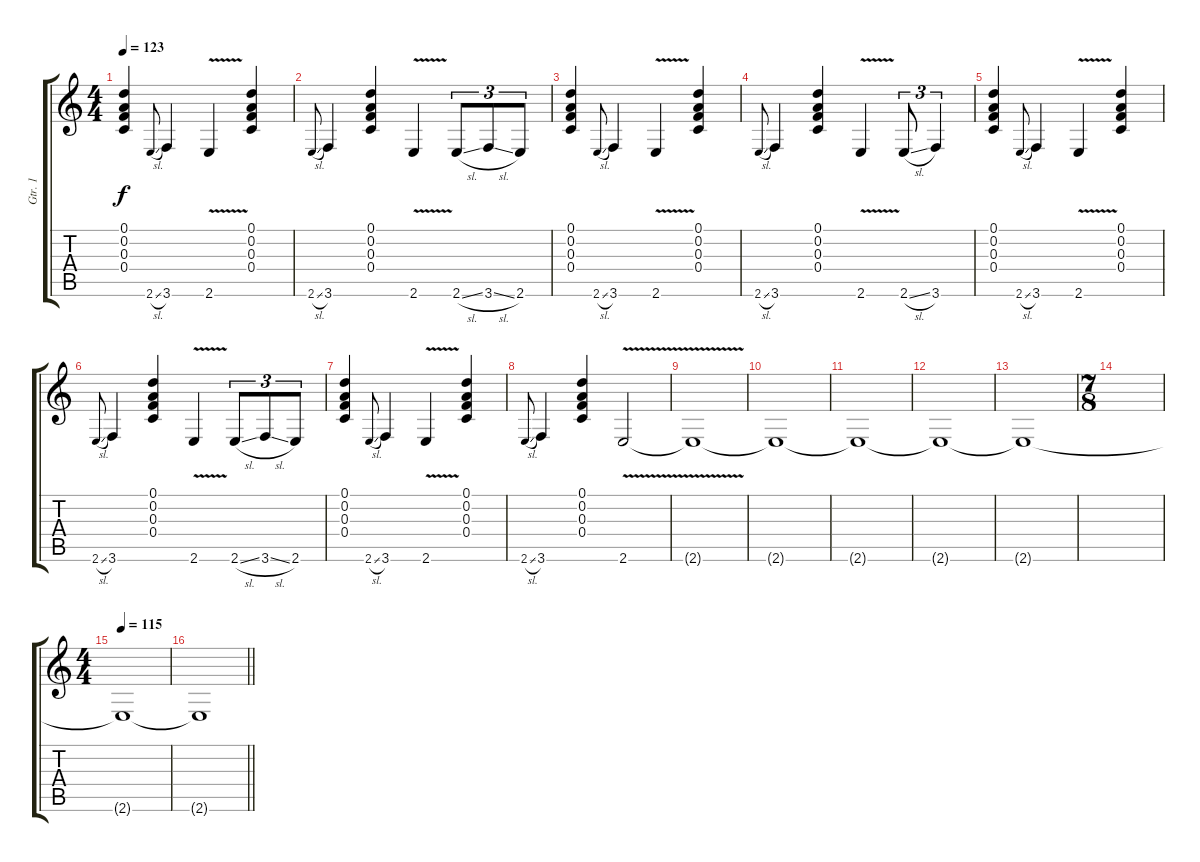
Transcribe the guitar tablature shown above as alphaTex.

\track ("Gtr. 1" "Gtr. 1") {instrument distortionguitar}
\staff {score tabs}
\tuning (D4 A3 F3 C3 G2 D2) {hide}
\ts (4 4)
\tempo 123
\clef g2
\ks c
(0.1 0.2 0.3 0.4).4{dy f} 2.6{sl}.8{gr onbeat} 3.6.4 2.6{v}.4 (0.1 0.2 0.3 0.4).4 |
2.6{sl}.8{gr onbeat} 3.6.4 (0.1 0.2 0.3 0.4).4 2.6{v}.4 2.6{sl}.8{tu (3 2)} 3.6{sl}.8{tu (3 2)} 2.6.8{tu (3 2)} |
(0.1 0.2 0.3 0.4).4 2.6{sl}.8{gr onbeat} 3.6.4 2.6{v}.4 (0.1 0.2 0.3 0.4).4 |
2.6{sl}.8{gr onbeat} 3.6.4 (0.1 0.2 0.3 0.4).4 2.6{v}.4 2.6{sl}.8{tu (3 2)} 3.6.4{tu (3 2)} |
(0.1 0.2 0.3 0.4).4 2.6{sl}.8{gr onbeat} 3.6.4 2.6{v}.4 (0.1 0.2 0.3 0.4).4 |
2.6{sl}.8{gr onbeat} 3.6.4 (0.1 0.2 0.3 0.4).4 2.6{v}.4 2.6{sl}.8{tu (3 2)} 3.6{sl}.8{tu (3 2)} 2.6.8{tu (3 2)} |
(0.1 0.2 0.3 0.4).4 2.6{sl}.8{gr onbeat} 3.6.4 2.6{v}.4 (0.1 0.2 0.3 0.4).4 |
2.6{sl}.8{gr onbeat} 3.6.4 (0.1 0.2 0.3 0.4).4 2.6{v}.2 |
2.6{t}.1 |
2.6{t}.1 |
2.6{t}.1 |
2.6{t}.1 |
2.6{t}.1 |
\ts (7 8)
|
\ts (4 4)
\tempo 115
2.6{t}.1 |
\barLineRight lightlight
2.6{t}.1
